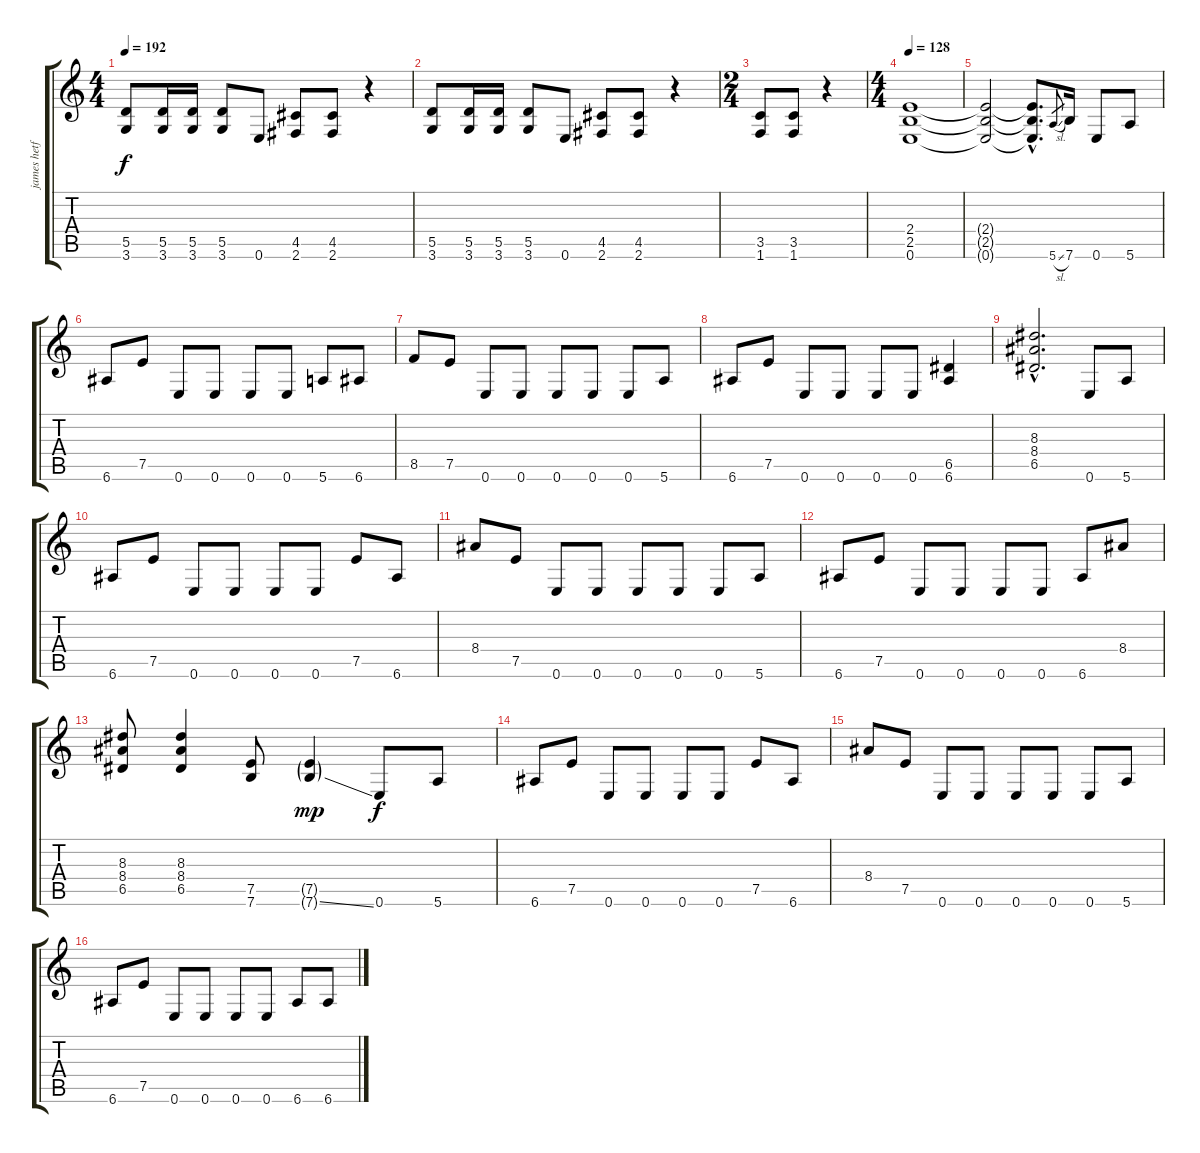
\track ("james hetfield" "james hetf") {instrument overdrivenguitar}
\staff {score tabs}
\tuning (E4 B3 G3 D3 A2 E2) {hide}
\ts (4 4)
\tempo 192
\clef g2
\ks c
(5.5 3.6).8{dy f} (5.5 3.6).16 (5.5 3.6).16 (5.5 3.6).8 0.6.8 (4.5 2.6).8 (4.5 2.6).8 r.4 |
(5.5 3.6).8 (5.5 3.6).16 (5.5 3.6).16 (5.5 3.6).8 0.6.8 (4.5 2.6).8 (4.5 2.6).8 r.4 |
\ts (2 4)
(3.5 1.6).8 (3.5 1.6).8 r.4 |
\ts (4 4)
\tempo 128
(2.4 2.5 0.6).1 |
(2.4{t} 2.5{t} 0.6{t}).2 (2.4{hac t} 2.5{hac t} 0.6{hac t}).8{d} 5.6{sl}.8{gr} 7.6.16 0.6.8 5.6.8 |
6.6.8 7.5.8 0.6.8 0.6.8 0.6.8 0.6.8 5.6.8 6.6.8 |
8.5.8 7.5.8 0.6.8 0.6.8 0.6.8 0.6.8 0.6.8 5.6.8 |
6.6.8 7.5.8 0.6.8 0.6.8 0.6.8 0.6.8 (6.5 6.6).4 |
(8.3{hac} 8.4{hac} 6.5{hac}).2{d} 0.6.8 5.6.8 |
6.6.8 7.5.8 0.6.8 0.6.8 0.6.8 0.6.8 7.5.8 6.6.8 |
8.4.8 7.5.8 0.6.8 0.6.8 0.6.8 0.6.8 0.6.8 5.6.8 |
6.6.8 7.5.8 0.6.8 0.6.8 0.6.8 0.6.8 6.6.8 8.4.8 |
(8.3 8.4 6.5).8 (8.3 8.4 6.5).4 (7.5 7.6).8 (7.5{g} 7.6{ss g}).4{dy mp} 0.6.8{dy f} 5.6.8 |
6.6.8 7.5.8 0.6.8 0.6.8 0.6.8 0.6.8 7.5.8 6.6.8 |
8.4.8 7.5.8 0.6.8 0.6.8 0.6.8 0.6.8 0.6.8 5.6.8 |
6.6.8 7.5.8 0.6.8 0.6.8 0.6.8 0.6.8 6.6.8 6.6.8
